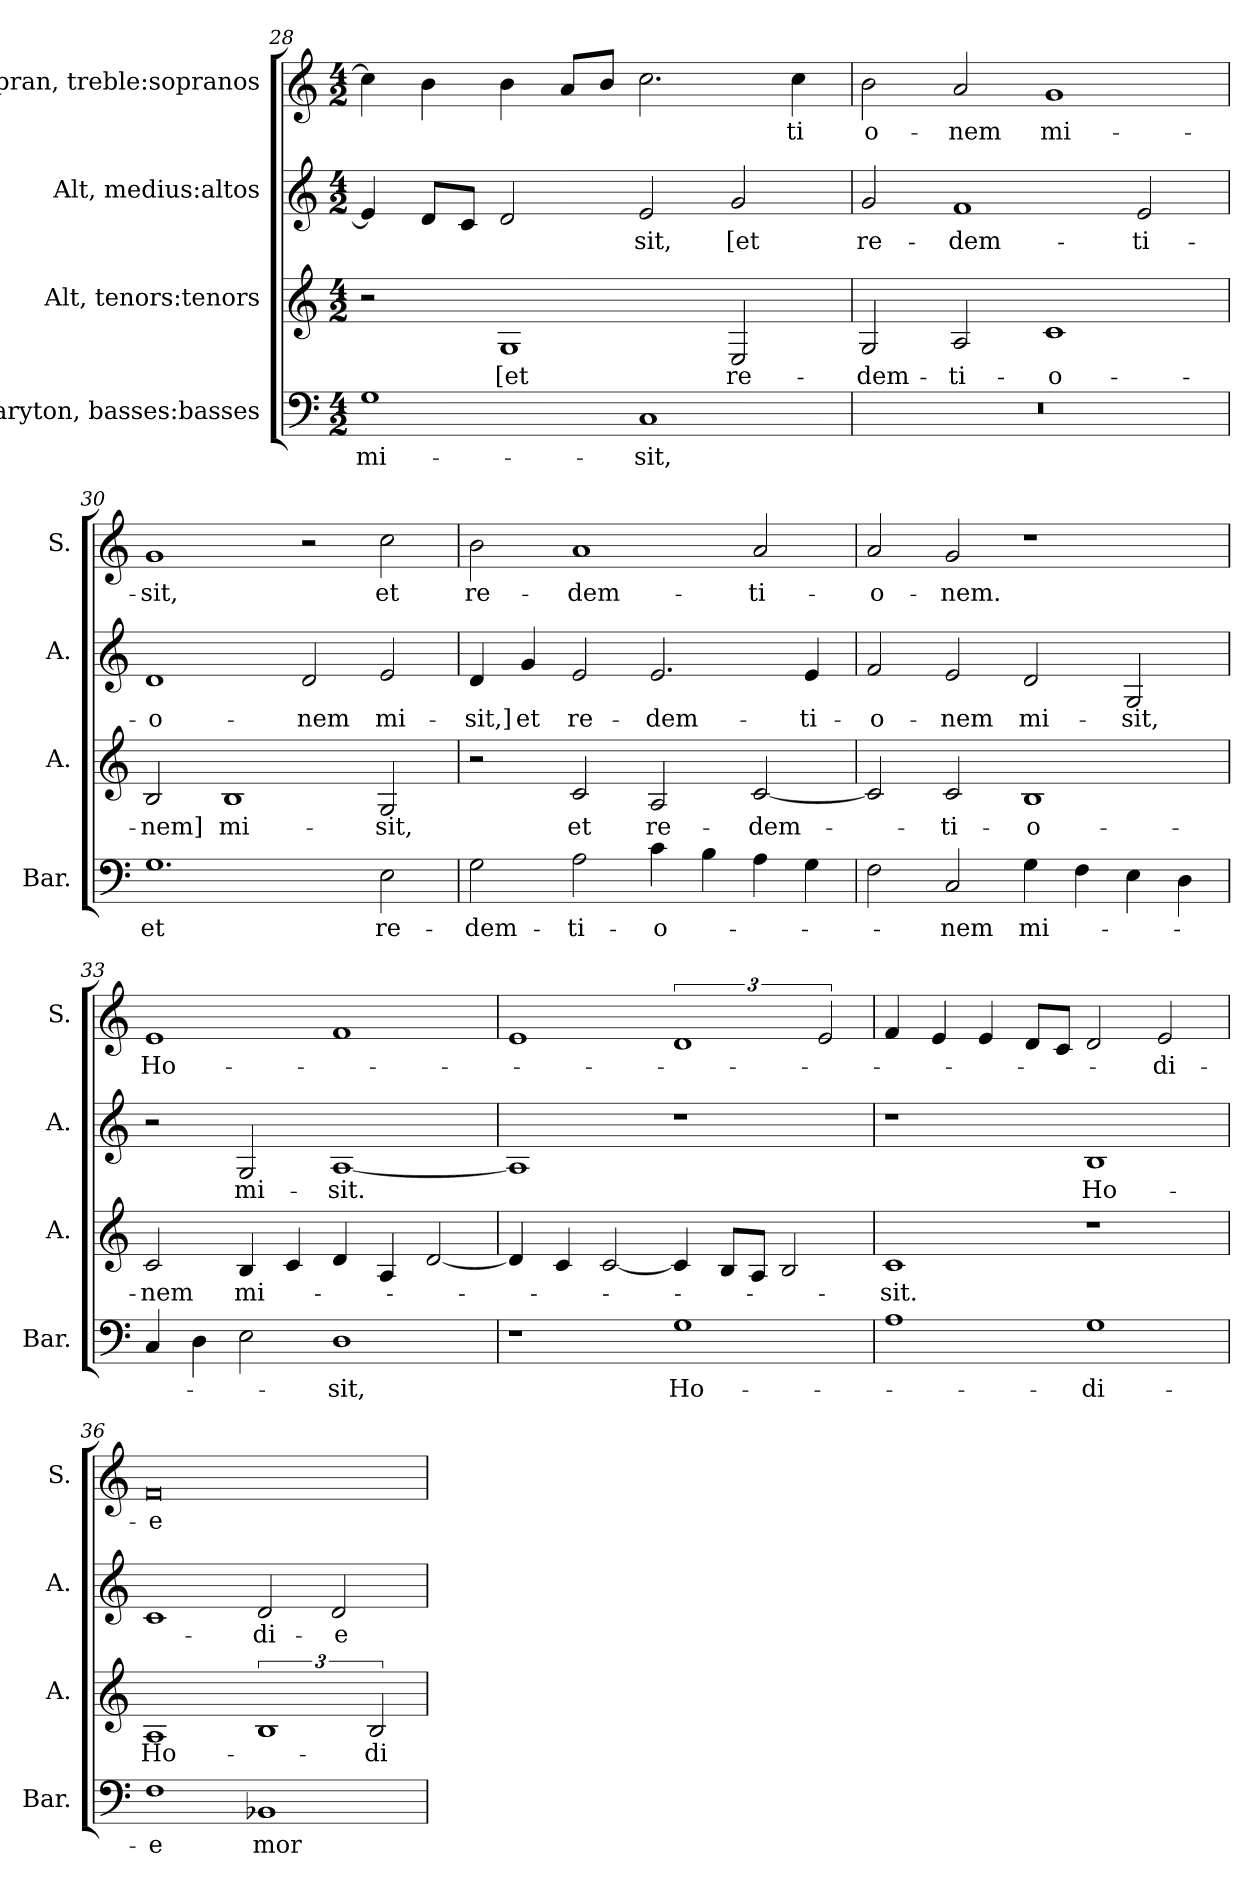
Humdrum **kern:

**kern	**text	**kern	**text	**kern	**text	**kern	**text
*part4	*part4	*part3	*part3	*part2	*part2	*part1	*part1
*staff4	*staff4	*staff3	*staff3	*staff2	*staff2	*staff1	*staff1
*I"Baryton, basses:basses	*	*I"Alt, tenors:tenors	*	*I"Alt, medius:altos	*	*I"Sopran, treble:sopranos	*
*I'Bar.	*	*I'A.	*	*I'A.	*	*I'S.	*
!!LO:LB:g=z
*clefF4	*	*clefG2	*	*clefG2	*	*clefG2	*
*k[]	*	*k[]	*	*k[]	*	*k[]	*
*M4/2	*	*M4/2	*	*M4/2	*	*M4/2	*
=28	=28	=28	=28	=28	=28	=28	=28
!	!LO:LY:b	!	!	!	!	!	!
1G	mi-	2r	.	4e/]	.	4cc\]	.
.	.	.	.	8d/L	.	4b\	.
.	.	.	.	8c/J	.	.	.
!	!	!	!LO:LY:b	!	!	!	!
.	.	1G	[et	2d/	.	4b\	.
.	.	.	.	.	.	8a/L	.
.	.	.	.	.	.	8b/J	.
!	!LO:LY:b	!	!	!	!LO:LY:b	!	!
1C	-sit,	.	.	2e/	-sit,	2.cc\	.
!	!	!	!LO:LY:b	!	!LO:LY:b	!	!
.	.	2E/	re-	2g/	[et	.	.
!	!	!	!	!	!	!	!LO:LY:b
.	.	.	.	.	.	4cc\	-ti
=29	=29	=29	=29	=29	=29	=29	=29
!	!	!	!LO:LY:b	!	!LO:LY:b	!	!LO:LY:b
0r	.	2G/	-dem-	2g/	re-	2b\	o-
!	!	!	!LO:LY:b	!	!LO:LY:b	!	!LO:LY:b
.	.	2A/	-ti-	1f	-dem-	2a/	-nem
!	!	!	!LO:LY:b	!	!	!	!LO:LY:b
.	.	1c	-o-	.	.	1g	mi-
!	!	!	!	!	!LO:LY:b	!	!
.	.	.	.	2e/	-ti-	.	.
=30	=30	=30	=30	=30	=30	=30	=30
!	!LO:LY:b	!	!LO:LY:b	!	!LO:LY:b	!	!LO:LY:b
1.G	et	2B/	-nem]	1d	-o-	1g	-sit,
!	!	!	!LO:LY:b	!	!	!	!
.	.	1B	mi-	.	.	.	.
!	!	!	!	!	!LO:LY:b	!	!
.	.	.	.	2d/	-nem	2r	.
!	!LO:LY:b	!	!LO:LY:b	!	!LO:LY:b	!	!LO:LY:b
2E\	re-	2G/	-sit,	2e/	mi-	2cc\	et
=31	=31	=31	=31	=31	=31	=31	=31
!	!LO:LY:b	!	!	!	!LO:LY:b	!	!LO:LY:b
2G\	-dem-	2r	.	4d/	-sit,]	2b\	re-
!	!	!	!	!	!LO:LY:b	!	!
.	.	.	.	4g/	et	.	.
!	!LO:LY:b	!	!LO:LY:b	!	!LO:LY:b	!	!LO:LY:b
2A\	-ti-	2c/	et	2e/	re-	1a	-dem-
!	!LO:LY:b	!	!LO:LY:b	!	!LO:LY:b	!	!
4c\	-o-	2A/	re-	2.e/	-dem-	.	.
4B\	.	.	.	.	.	.	.
!	!	!	!LO:LY:b	!	!	!	!LO:LY:b
4A\	.	[2c/	-dem-	.	.	2a/	-ti-
!	!	!	!	!	!LO:LY:b	!	!
4G\	.	.	.	4e/	-ti-	.	.
!!LO:PB:g=z
=32	=32	=32	=32	=32	=32	=32	=32
!	!	!	!	!	!LO:LY:b	!	!LO:LY:b
2F\	.	2c/]	.	2f/	-o-	2a/	-o-
!	!LO:LY:b	!	!LO:LY:b	!	!LO:LY:b	!	!LO:LY:b
2C/	-nem	2c/	-ti-	2e/	-nem	2g/	-nem.
!	!LO:LY:b	!	!LO:LY:b	!	!LO:LY:b	!	!
4G\	mi-	1B	-o-	2d/	mi-	1r	.
4F\	.	.	.	.	.	.	.
!	!	!	!	!	!LO:LY:b	!	!
4E\	.	.	.	2G/	-sit,	.	.
4D\	.	.	.	.	.	.	.
=33	=33	=33	=33	=33	=33	=33	=33
!	!	!	!LO:LY:b	!	!	!	!LO:LY:b
4C/	.	2c/	-nem	2r	.	1e	Ho-
4D\	.	.	.	.	.	.	.
!	!	!	!LO:LY:b	!	!LO:LY:b	!	!
2E\	.	4B/	mi-	2G/	mi-	.	.
.	.	4c/	.	.	.	.	.
!	!LO:LY:b	!	!	!	!LO:LY:b	!	!
1D	-sit,	4d/	.	[1A	-sit.	1f	.
.	.	4A/	.	.	.	.	.
.	.	[2d/	.	.	.	.	.
=34	=34	=34	=34	=34	=34	=34	=34
1r	.	4d/]	.	1A]	.	1e	.
.	.	4c/	.	.	.	.	.
.	.	[2c/	.	.	.	.	.
!	!LO:LY:b	!	!	!	!	!	!
1G	Ho-	4c/]	.	1r	.	3%2d	.
.	.	8B/L	.	.	.	.	.
.	.	8A/J	.	.	.	.	.
.	.	2B/	.	.	.	.	.
.	.	.	.	.	.	3e/	.
=35	=35	=35	=35	=35	=35	=35	=35
!	!	!	!LO:LY:b	!	!	!	!
1A	.	1c	-sit.	1r	.	4f/	.
.	.	.	.	.	.	4e/	.
.	.	.	.	.	.	4e/	.
.	.	.	.	.	.	8d/L	.
.	.	.	.	.	.	8c/J	.
!	!LO:LY:b	!	!	!	!LO:LY:b	!	!
1G	-di-	1r	.	1B	Ho-	2d/	.
!	!	!	!	!	!	!	!LO:LY:b
.	.	.	.	.	.	2e/	-di-
!!LO:LB:g=z
=36	=36	=36	=36	=36	=36	=36	=36
!	!LO:LY:b	!	!LO:LY:b	!	!	!	!LO:LY:b
1F	-e	1A	Ho-	1c	.	0f	-e
!	!LO:LY:b	!	!	!	!LO:LY:b	!	!
1BB-X	mor-	3%2B	.	2d/	-di-	.	.
!	!	!	!	!	!LO:LY:b	!	!
.	.	.	.	2d/	-e	.	.
!	!	!	!LO:LY:b	!	!	!	!
.	.	3B/	-di-	.	.	.	.
=	=	=	=	=	=	=	=
*-	*-	*-	*-	*-	*-	*-	*-
